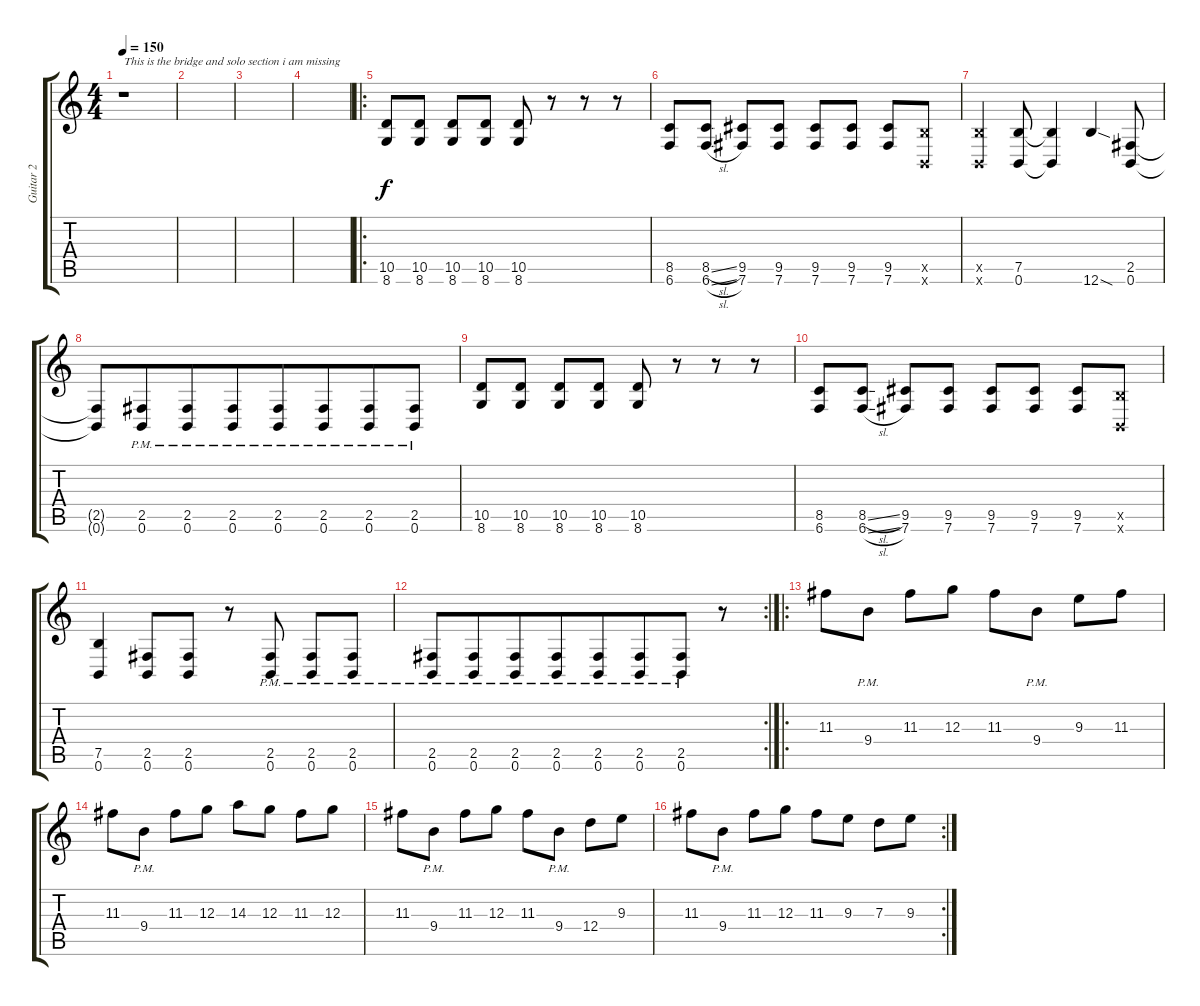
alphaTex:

\track ("Guitar 2" "Guitar 2") {instrument distortionguitar}
\staff {score tabs}
\tuning (E4 B3 G3 D3 E2 B1) {hide}
\ts (4 4)
\tempo 150
\clef g2
\ks c
r.1{txt "This is the bridge and solo section i am missing" dy f} |
|
|
|
\ro
(10.5 8.6).8 (10.5 8.6).8 (10.5 8.6).8 (10.5 8.6).8 (10.5 8.6).8 r.8 r.8 r.8 |
(8.5 6.6).8 (8.5{sl} 6.6{sl}).8 (9.5 7.6).8 (9.5 7.6).8 (9.5 7.6).8 (9.5 7.6).8 (9.5 7.6).8 (7.5{x} 0.6{x}).8 |
(7.5{x} 0.6{x}).4 (7.5 0.6).8 (7.5{t} 0.6{t}).4{beam Up} 12.6{sod}.4 (2.5 0.6).8 |
(2.5{t} 0.6{t}).8{beam Up beam merge} (2.5{pm} 0.6{pm}).8{beam Up beam merge} (2.5{pm} 0.6{pm}).8{beam Up beam merge} (2.5{pm} 0.6{pm}).8{beam Up beam merge} (2.5{pm} 0.6{pm}).8{beam Up beam merge} (2.5{pm} 0.6{pm}).8{beam Up beam merge} (2.5{pm} 0.6{pm}).8{beam Up} (2.5{pm} 0.6{pm}).8 |
(10.5 8.6).8 (10.5 8.6).8 (10.5 8.6).8 (10.5 8.6).8 (10.5 8.6).8 r.8 r.8 r.8 |
(8.5 6.6).8 (8.5{sl} 6.6{sl}).8 (9.5 7.6).8 (9.5 7.6).8 (9.5 7.6).8 (9.5 7.6).8 (9.5 7.6).8 (7.5{x} 0.6{x}).8 |
(7.5 0.6).4 (2.5 0.6).8 (2.5 0.6).8{beam Up} r.8 (2.5{pm} 0.6{pm}).8 (2.5{pm} 0.6{pm}).8 (2.5{pm} 0.6{pm}).8 |
\rc 2
(2.5{pm} 0.6{pm}).8{beam Up beam merge} (2.5{pm} 0.6{pm}).8{beam Up beam merge} (2.5{pm} 0.6{pm}).8{beam Up beam merge} (2.5{pm} 0.6{pm}).8{beam Up beam merge} (2.5{pm} 0.6{pm}).8{beam Up beam merge} (2.5{pm} 0.6{pm}).8{beam Up beam merge} (2.5{pm} 0.6{pm}).8{beam Up} r.8 |
\ro
11.3.8 9.4{pm}.8 11.3.8 12.3.8 11.3.8 9.4{pm}.8 9.3.8 11.3.8 |
11.3.8 9.4{pm}.8 11.3.8 12.3.8 14.3.8 12.3.8 11.3.8 12.3.8 |
11.3.8 9.4{pm}.8 11.3.8 12.3.8 11.3.8 9.4{pm}.8 12.4.8 9.3.8 |
\rc 2
11.3.8 9.4{pm}.8 11.3.8 12.3.8 11.3.8 9.3.8 7.3.8 9.3.8
